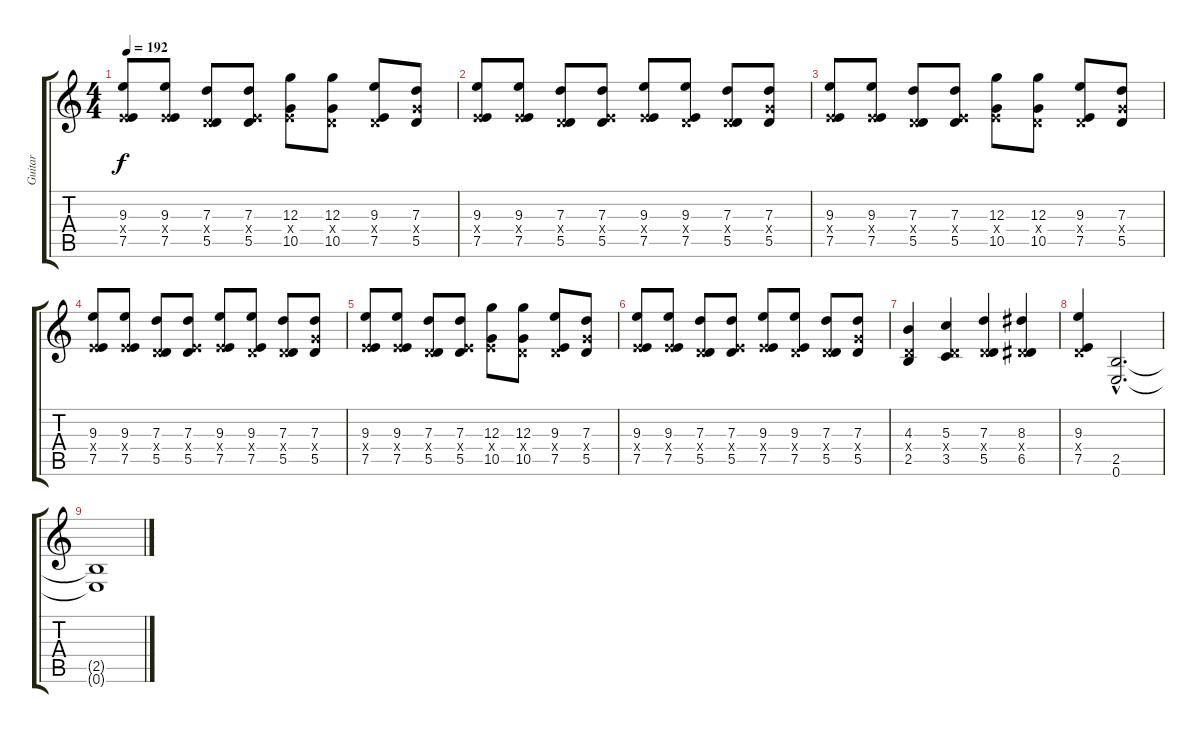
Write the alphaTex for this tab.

\track ("Guitar " "Guitar ") {instrument distortionguitar}
\staff {score tabs}
\tuning (E4 B3 G3 D3 A2 E2) {hide}
\ts (4 4)
\tempo 192
\clef g2
\ks c
(9.3 2.4{x} 7.5).8{dy f} (9.3 2.4{x} 7.5).8 (7.3 0.4{x} 5.5).8 (7.3 2.4{x} 5.5).8 (12.3 2.4{x} 10.5).8 (12.3 0.4{x} 10.5).8 (9.3 0.4{x} 7.5).8 (7.3 5.4{x} 5.5).8 |
(9.3 2.4{x} 7.5).8 (9.3 2.4{x} 7.5).8 (7.3 0.4{x} 5.5).8 (7.3 2.4{x} 5.5).8 (9.3 2.4{x} 7.5).8 (9.3 0.4{x} 7.5).8 (7.3 0.4{x} 5.5).8 (7.3 5.4{x} 5.5).8 |
(9.3 2.4{x} 7.5).8 (9.3 2.4{x} 7.5).8 (7.3 0.4{x} 5.5).8 (7.3 2.4{x} 5.5).8 (12.3 2.4{x} 10.5).8 (12.3 0.4{x} 10.5).8 (9.3 0.4{x} 7.5).8 (7.3 5.4{x} 5.5).8 |
(9.3 2.4{x} 7.5).8 (9.3 2.4{x} 7.5).8 (7.3 0.4{x} 5.5).8 (7.3 2.4{x} 5.5).8 (9.3 2.4{x} 7.5).8 (9.3 0.4{x} 7.5).8 (7.3 0.4{x} 5.5).8 (7.3 5.4{x} 5.5).8 |
(9.3 2.4{x} 7.5).8 (9.3 2.4{x} 7.5).8 (7.3 0.4{x} 5.5).8 (7.3 2.4{x} 5.5).8 (12.3 2.4{x} 10.5).8 (12.3 0.4{x} 10.5).8 (9.3 0.4{x} 7.5).8 (7.3 5.4{x} 5.5).8 |
(9.3 2.4{x} 7.5).8 (9.3 2.4{x} 7.5).8 (7.3 0.4{x} 5.5).8 (7.3 2.4{x} 5.5).8 (9.3 2.4{x} 7.5).8 (9.3 0.4{x} 7.5).8 (7.3 0.4{x} 5.5).8 (7.3 5.4{x} 5.5).8 |
(4.3 0.4{x} 2.5).4 (5.3 0.4{x} 3.5).4 (7.3 0.4{x} 5.5).4 (8.3 0.4{x} 6.5).4 |
(9.3 0.4{x} 7.5).4 (2.5{hac} 0.6{hac}).2{d} |
(2.5{t} 0.6{t}).1
